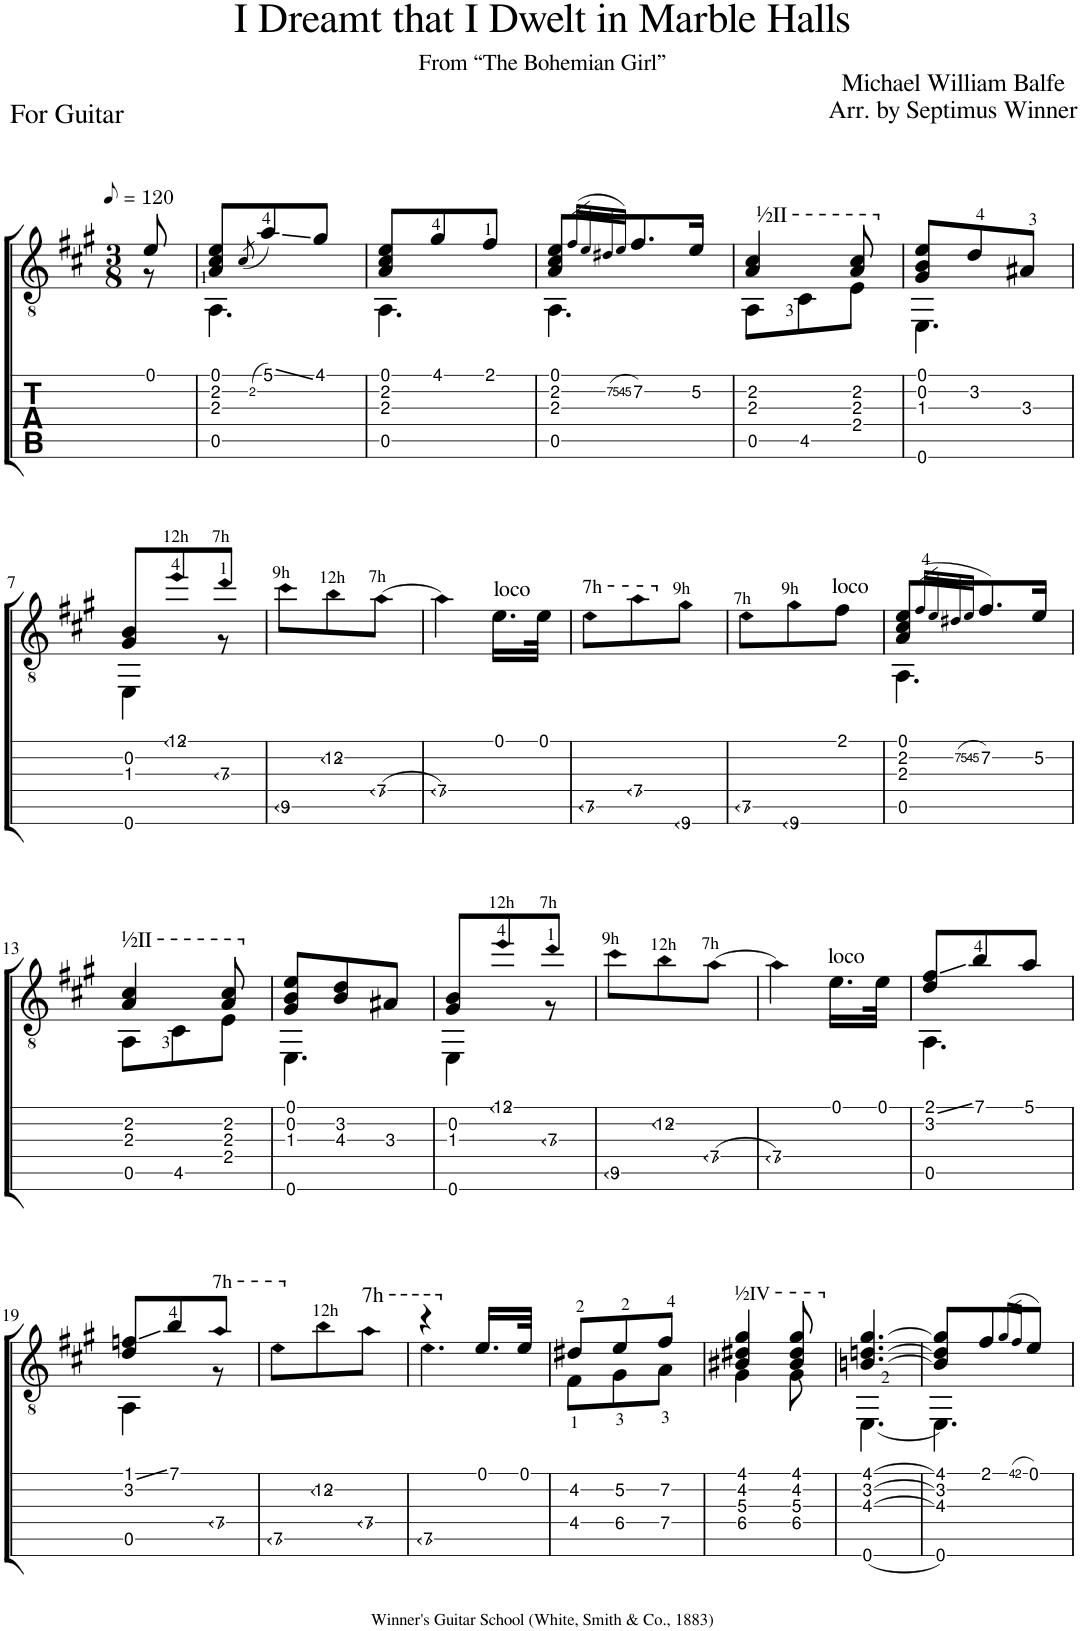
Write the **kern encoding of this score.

**kern	**kern
*part1	*part1
*staff2	*staff1
*I"Gtr	*
*stria6	*
*	*clefGv2
*k[f#c#g#]	*k[f#c#g#]
*M3/8	*M3/8
*MM60	*MM60
=1	=1
*^	*^
8e	8ryy	8e/	8r
=2	=2	=2	=2
8A\ 8c#\ 8e\L	4.AA	8A/ 8c#/ 8e/L	4.AA\
qc#	.	(<8qc#/	.
8a	.	8a/)	.
8g#J	.	8g#/J	.
=3	=3	=3	=3
8A\ 8c#\ 8e\L	4.AA	8A/ 8c#/ 8e/L	4.AA\
8g#	.	8g#/	.
8f#J	.	8f#/J	.
=4	=4	=4	=4
8A\ 8c#\ 8e\L	4.AA	8A/ 8c#/ 8e/L	4.AA\
qf#	.	(32qf#/LLL	.
qe	.	32qe/	.
qe-	.	32qd#X/	.
qe	.	32qe/JJJ)	.
8.f#	.	8.f#/	.
16eJk	.	16e/Jk	.
=5	=5	=5	=5
!	!	!LO:TX:a:t=½II	!
4A 4c#	8AAL	4A/ 4c#/	8AA\L
.	8C#	.	8C#\
8A 8c#	8EJ	8A/ 8c#/	8E\J
=6	=6	=6	=6
8G#\ 8B\ 8e\L	4.EE	8G#/ 8B/ 8e/L	4.EE\
8d	.	8d/	.
8A#J	.	8A#X/J	.
!!LO:LB:g=z	!!
=7	=7	=7	=7
8G#\ 8B\L	4EE	8G#/ 8B/L	4EE\
!	!	!LO:TX:a:t=12h	!
!LO:TX:a:t=‹  ›	!	!	!
!	!	!LO:N:head=solid	!
8ee	.	8ee/	.
!	!	!LO:TX:a:t=7h	!
!LO:TX:a:t=‹ ›	!	!	!
!	!	!LO:N:head=solid	!
8dJ	8ryy	8dd/J	8r
=8	=8	=8	=8
!	!	!LO:TX:a:t=9h	!
!LO:TX:a:t=‹ ›	!	!	!
!	!	!LO:N:head=solid	!
*v	*v	*	*
*	*v	*v
8F#L	8cc#\L
!	!LO:TX:a:t=12h
!LO:TX:a:t=‹  ›	!
!	!LO:N:head=solid
8b	8b\
!	!LO:TX:a:t=7h
!LO:TX:a:t=‹ ›	!
!	!LO:N:head=solid
[8AJ	[8a\J
=9	=9
!LO:TX:a:t=‹ ›	!
!	!LO:N:head=solid
4A]	4a\]
!	!LO:TX:a:t=loco
16.eLL	16.e\LL
32eJJk	32e\JJk
=10	=10
!	!LO:TX:a:t=7h
!LO:TX:a:t=‹ ›	!
!	!LO:N:head=solid
8EL	8e\L
!LO:TX:a:t=‹ ›	!
!	!LO:N:head=solid
8A	8a\
!	!LO:TX:a:t=9h
!LO:TX:a:t=‹ ›	!
!	!LO:N:head=solid
8C#J	8g#\J
=11	=11
!	!LO:TX:a:t=7h
!LO:TX:a:t=‹ ›	!
!	!LO:N:head=solid
8EL	8e\L
!	!LO:TX:a:t=9h
!LO:TX:a:t=‹ ›	!
!	!LO:N:head=solid
8C#	8g#\
!	!LO:TX:a:t=loco
8f#J	8f#\J
=12	=12
*^	*^
8A\ 8c#\ 8e\L	4.AA	8A/ 8c#/ 8e/L	4.AA\
qf#	.	(32qf#/LLL	.
qe	.	32qe/	.
qe-	.	32qd#X/	.
qe	.	32qe/JJJ	.
8.f#	.	8.f#/)	.
16eJk	.	16e/Jk	.
!!LO:LB:g=z	!!
=13	=13	=13	=13
!	!	!LO:TX:a:t=½II	!
4A 4c#	8AAL	4A/ 4c#/	8AA\L
.	8C#	.	8C#\
8A 8c#	8EJ	8A/ 8c#/	8E\J
=14	=14	=14	=14
8G#\ 8B\ 8e\L	4.EE	8G#/ 8B/ 8e/L	4.EE\
8B\ 8d\	.	8B/ 8d/	.
8A#J	.	8A#X/J	.
=15	=15	=15	=15
8G#\ 8B\L	4EE	8G#/ 8B/L	4EE\
!	!	!LO:TX:a:t=12h	!
!LO:TX:a:t=‹  ›	!	!	!
!	!	!LO:N:head=solid	!
8ee	.	8ee/	.
!	!	!LO:TX:a:t=7h	!
!LO:TX:a:t=‹ ›	!	!	!
!	!	!LO:N:head=solid	!
8dJ	8ryy	8dd/J	8r
=16	=16	=16	=16
!	!	!LO:TX:a:t=9h	!
!LO:TX:a:t=‹ ›	!	!	!
!	!	!LO:N:head=solid	!
*v	*v	*	*
*	*v	*v
8F#L	8cc#\L
!	!LO:TX:a:t=12h
!LO:TX:a:t=‹  ›	!
!	!LO:N:head=solid
8b	8b\
!	!LO:TX:a:t=7h
!LO:TX:a:t=‹ ›	!
!	!LO:N:head=solid
[8AJ	[8a\J
=17	=17
!LO:TX:a:t=‹ ›	!
!	!LO:N:head=solid
4A]	4a\]
!	!LO:TX:a:t=loco
16.eLL	16.e\LL
32eJJk	32e\JJk
=18	=18
*^	*^
8d\ 8f#\L	4.AA	8d/ 8f#/L	4.AA\
8b	.	8b/	.
8aJ	.	8a/J	.
!!LO:LB:g=z	!!
=19	=19	=19	=19
8d\ 8f\L	4AA	8d/ 8fn/L	4AA\
8b	.	8b/	.
!	!	!LO:TX:a:t=7h	!
!LO:TX:a:t=‹ ›	!	!	!
!	!	!LO:N:head=solid	!
8AJ	8ryy	8a/J	8r
=20	=20	=20	=20
!LO:TX:a:t=‹ ›	!	!	!
!	!	!LO:N:head=solid	!
*v	*v	*	*
*	*v	*v
8EL	8e\L
!	!LO:TX:a:t=12h
!LO:TX:a:t=‹  ›	!
!	!LO:N:head=solid
8b	8b\
!	!LO:TX:a:t=7h
!LO:TX:a:t=‹ ›	!
!	!LO:N:head=solid
8AJ	8a\J
=21	=21
*^	*^
!LO:TX:a:t=‹ ›	!	!	!
!	!	!	!LO:N:head=solid
4E	4.E	4r	4.e\
16.eLL	.	16.e/LL	.
32eJJk	.	32e/JJk	.
=22	=22	=22	=22
8d#L	8F#L	8d#X/L	8F#\L
8e	8G#	8e/	8G#\
8f#J	8AJ	8f#/J	8A\J
=23	=23	=23	=23
!	!	!LO:TX:a:t=½IV	!
4B# 4d# 4g#	4G#	4B#X/ 4d#X/ 4g#/	4G#\
8B# 8d# 8g#	8G#	8B#/ 8d#/ 8g#/	8G#\
=24	=24	=24	=24
[>4.B [>4.d [>4.g#	[<4.EE	[>4.Bn/ [>4.dn/ [>4.g#/	[<4.EE\
=25	=25	=25	=25
8B]\ 8d]\ 8g#]\L	4.EE]	8B/] 8d/] 8g#/]L	4.EE\]
8f#	.	8f#/	.
qg#	.	(16qg#/LL	.
qf#	.	16qf#/JJ	.
8eJ	.	8e/J)	.
*v	*v	*	*
*	*v	*v
=	=
*-	*-
